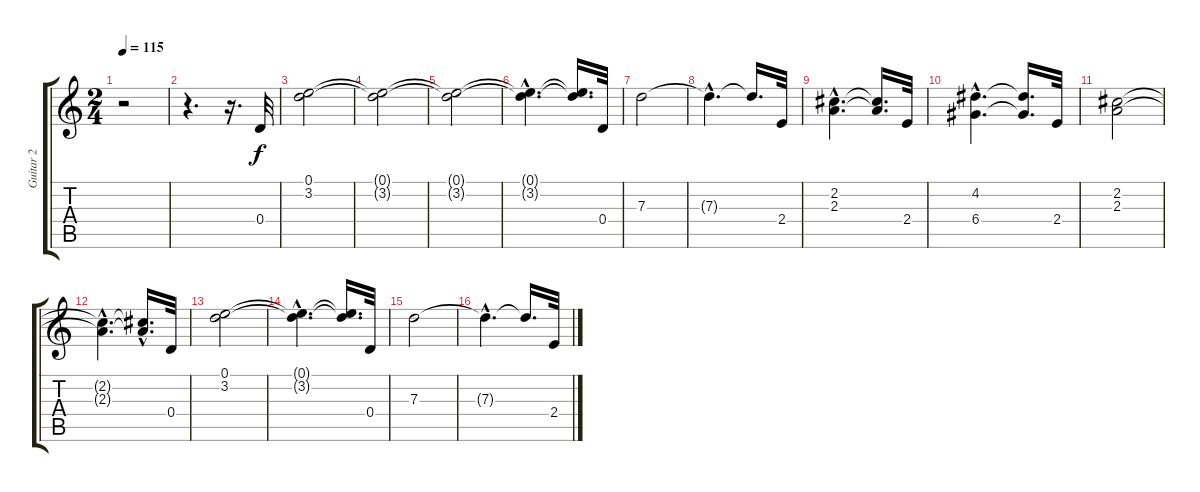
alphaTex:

\track ("Guitar 2" "Guitar 2") {instrument acousticguitarsteel}
\staff {score tabs}
\tuning (E4 B3 G3 D3 A2 E2) {hide}
\ts (2 4)
\tempo 115
\clef g2
\ks c
r.2{dy f instrument acousticguitarsteel} |
r.4{d} r.16{d} 0.4.32 |
(0.1 3.2).2 |
(0.1{t} 3.2{t}).2 |
(0.1{t} 3.2{t}).2 |
(0.1{hac t} 3.2{hac t}).4{d} (0.1{t} 3.2{t}).16{d} 0.4.32 |
7.3.2 |
7.3{hac t}.4{d} 7.3{t}.16{d} 2.4.32 |
(2.2{hac} 2.3{hac}).4{d} (2.2{t} 2.3{t}).16{d} 2.4.32 |
(4.2{hac} 6.4{hac}).4{d} (4.2{t} 6.4{t}).16{d} 2.4.32 |
(2.2 2.3).2 |
(2.2{hac t} 2.3{hac t}).4{d} (2.2{t} 2.3{hac t}).16{d} 0.4.32 |
(0.1 3.2).2 |
(0.1{hac t} 3.2{hac t}).4{d} (0.1{t} 3.2{t}).16{d} 0.4.32 |
7.3.2 |
7.3{hac t}.4{d} 7.3{t}.16{d} 2.4.32
